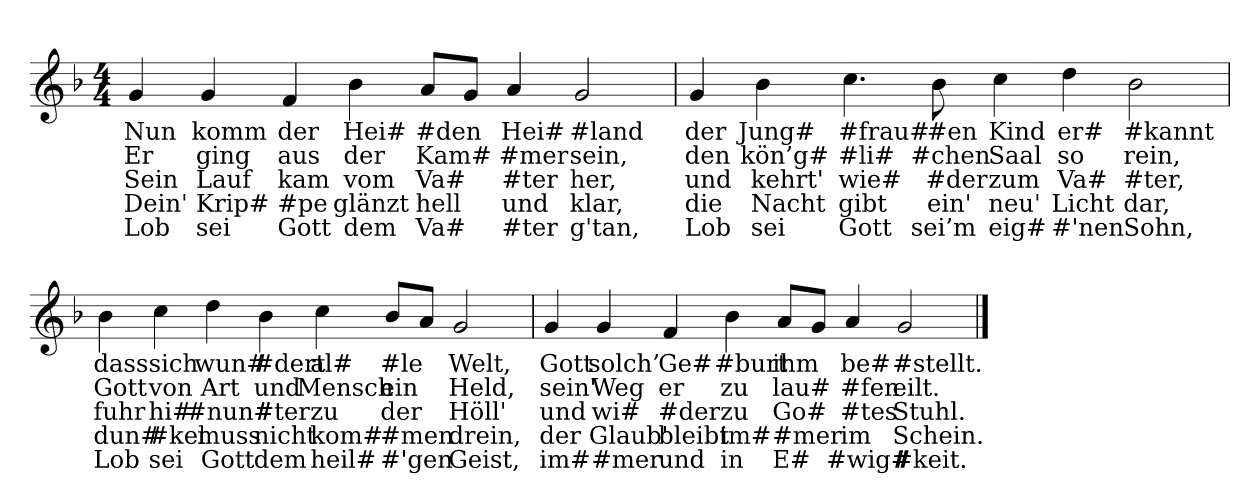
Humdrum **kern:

**kern	**text	**text	**text	**text	**text
*part1	*part1	*part1	*part1	*part1	*part1
*staff1	*staff1	*staff1	*staff1	*staff1	*staff1
*clefG2	*	*	*	*	*
*k[b-]	*	*	*	*	*
*M4/4	*	*	*	*	*
=	=	=	=	=	=
4g	Nun	Er	Sein	Dein'	Lob
4g	komm	ging	Lauf	Krip#	sei
4f	der	aus	kam	#pe	Gott
4b-	Hei#	der	vom	glänzt	dem
8aL	#den	Kam#	Va#	hell	Va#
8gJ	.	.	.	.	.
4a	Hei#	#mer	#ter	und	#ter
2g	#land	sein,	her,	klar,	g'tan,
=	=	=	=	=	=
4g	der	den	und	die	Lob
4b-	Jung#	kön’g#	kehrt'	Nacht	sei
4.cc	#frau#	#li#	wie#	gibt	Gott
8b-	#en	#chen	#der	ein'	sei’m
4cc	Kind	Saal	zum	neu'	eig#
4dd	er#	so	Va#	Licht	#'nen
2b-	#kannt	rein,	#ter,	dar,	Sohn,
=	=	=	=	=	=
4b-	dass	Gott	fuhr	dun#	Lob
4cc	sich	von	hi#	#kel	sei
4dd	wun#	Art	#nun#	muss	Gott
4b-	#dert	und	#ter	nicht	dem
4cc	al#	Mensch	zu	kom#	heil#
8b-L	#le	ein	der	#men	#'gen
8aJ	.	.	.	.	.
2g	Welt,	Held,	Höll'	drein,	Geist,
=	=	=	=	=	=
4g	Gott	sein'	und	der	im#
4g	solch’	Weg	wi#	Glaub'	#mer
4f	Ge#	er	#der	bleibt	und
4b-	#burt	zu	zu	im#	in
8aL	ihm	lau#	Go#	#mer	E#
8gJ	.	.	.	.	.
4a	be#	#fen	#tes	im	#wig#
2g	#stellt.	eilt.	Stuhl.	Schein.	#keit.
==	==	==	==	==	==
*-	*-	*-	*-	*-	*-
